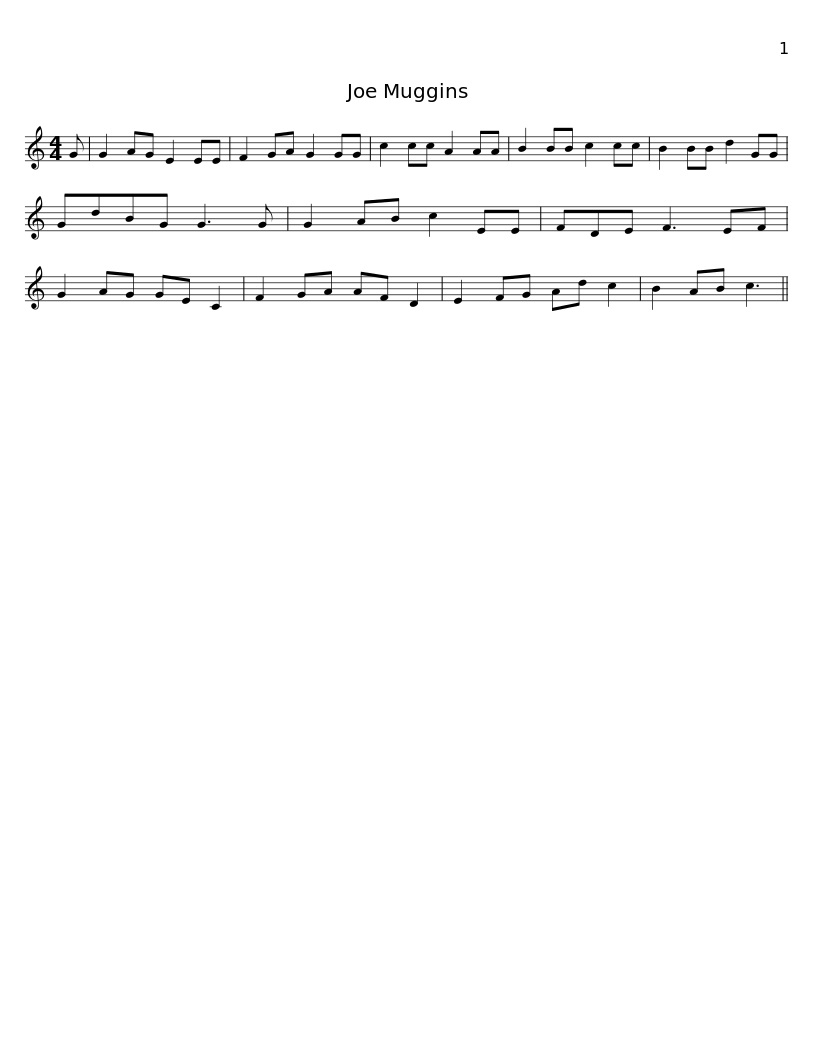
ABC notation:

X:1
L:1/8
M:4/4
I:linebreak $
K:C
V:1 treble
V:1
 G | G2 AG E2 EE | F2 GA G2 GG | c2 cc A2 AA | B2 BB c2 cc | %5
 B2 BB d2 GG | GdBG G3 G | G2 AB c2 EE |$ FDE F3 EF | G2 AG GE C2 | %10
 F2 GA AF D2 | E2 FG Ad c2 | B2 AB c3 || %13
